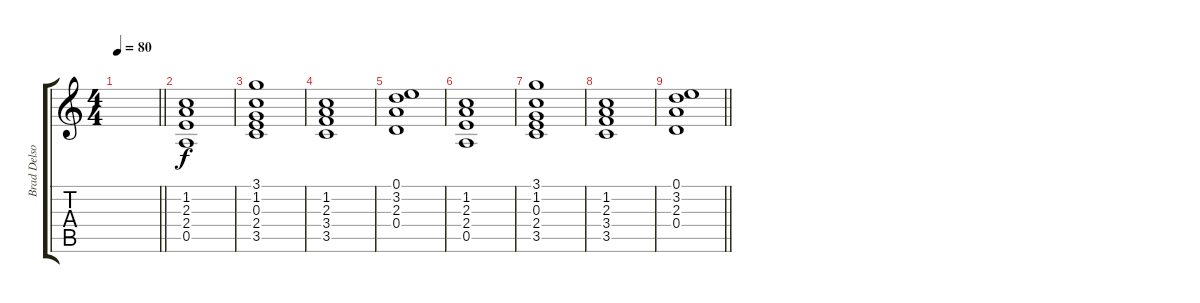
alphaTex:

\track ("Brad Delson [Gtr.2]" "Brad Delso") {instrument distortionguitar}
\staff {score tabs}
\tuning (E4 B3 G3 D3 A2 D2) {hide}
\ts (4 4)
\tempo 80
\clef g2
\barLineRight lightlight
\ks c
|
(1.2 2.3 2.4 0.5).1 |
(3.1 1.2 0.3 2.4 3.5).1 |
(1.2 2.3 3.4 3.5).1 |
(0.1 3.2 2.3 0.4).1 |
(1.2 2.3 2.4 0.5).1 |
(3.1 1.2 0.3 2.4 3.5).1 |
(1.2 2.3 3.4 3.5).1 |
\barLineRight lightlight
(0.1 3.2 2.3 0.4).1
